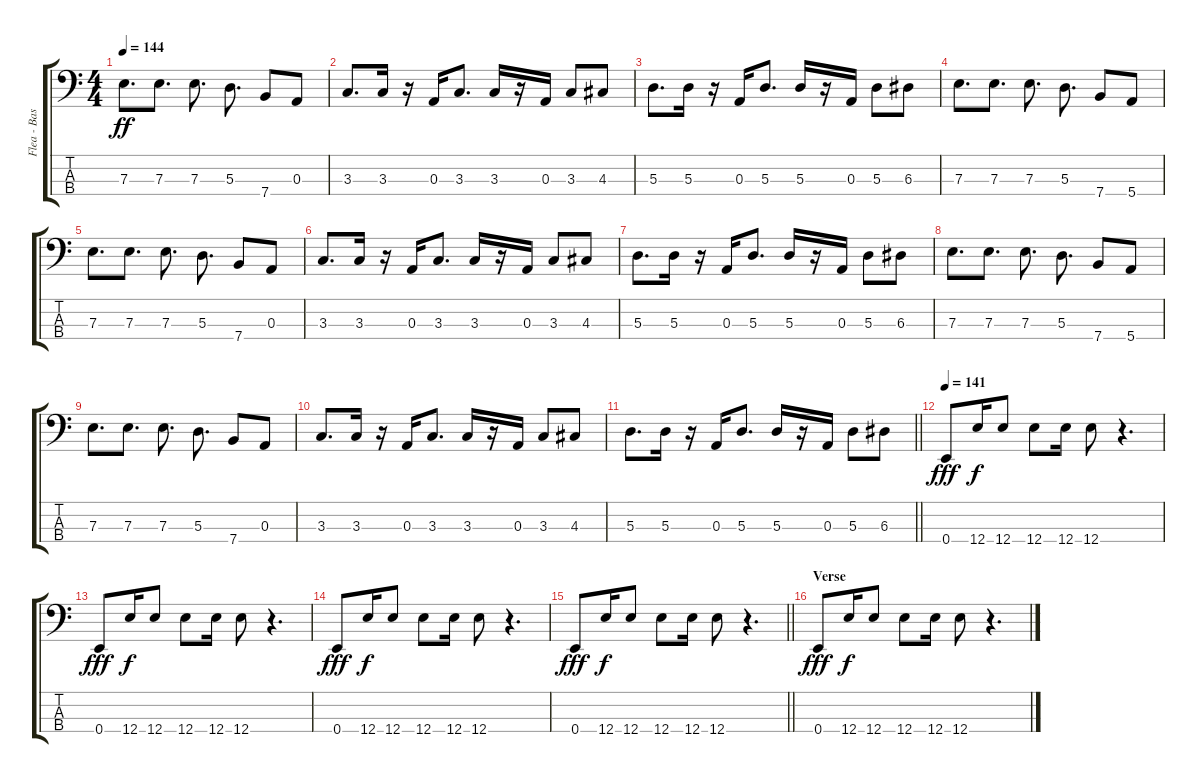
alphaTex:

\track ("Flea - Bass" "Flea - Bas") {instrument electricbassfinger}
\staff {score tabs}
\tuning (G2 D2 A1 E1) {hide}
\ts (4 4)
\tempo 144
\clef f4
\ks c
7.3.8{d dy ff} 7.3.8{d} 7.3.8{d} 5.3.8{d} 7.4.8 0.3.8 |
3.3.8{d} 3.3.16 r.16 0.3.16 3.3.8{d} 3.3.16 r.16 0.3.16 3.3.8 4.3.8 |
5.3.8{d} 5.3.16 r.16 0.3.16 5.3.8{d} 5.3.16 r.16 0.3.16 5.3.8 6.3.8 |
7.3.8{d} 7.3.8{d} 7.3.8{d} 5.3.8{d} 7.4.8 5.4.8 |
7.3.8{d} 7.3.8{d} 7.3.8{d} 5.3.8{d} 7.4.8 0.3.8 |
3.3.8{d} 3.3.16 r.16 0.3.16 3.3.8{d} 3.3.16 r.16 0.3.16 3.3.8 4.3.8 |
5.3.8{d} 5.3.16 r.16 0.3.16 5.3.8{d} 5.3.16 r.16 0.3.16 5.3.8 6.3.8 |
7.3.8{d} 7.3.8{d} 7.3.8{d} 5.3.8{d} 7.4.8 5.4.8 |
7.3.8{d} 7.3.8{d} 7.3.8{d} 5.3.8{d} 7.4.8 0.3.8 |
3.3.8{d} 3.3.16 r.16 0.3.16 3.3.8{d} 3.3.16 r.16 0.3.16 3.3.8 4.3.8 |
\barLineRight lightlight
5.3.8{d} 5.3.16 r.16 0.3.16 5.3.8{d} 5.3.16 r.16 0.3.16 5.3.8 6.3.8 |
\section ("" "")
\tempo 141
0.4.8{dy fff instrument fretlessbass} 12.4.16{dy f} 12.4.8 12.4.8 12.4.16 12.4.8 r.4{d} |
0.4.8{dy fff} 12.4.16{dy f} 12.4.8 12.4.8 12.4.16 12.4.8 r.4{d} |
0.4.8{dy fff} 12.4.16{dy f} 12.4.8 12.4.8 12.4.16 12.4.8 r.4{d} |
\barLineRight lightlight
0.4.8{dy fff} 12.4.16{dy f} 12.4.8 12.4.8 12.4.16 12.4.8 r.4{d} |
\section ("" "Verse")
0.4.8{dy fff} 12.4.16{dy f} 12.4.8 12.4.8 12.4.16 12.4.8 r.4{d}
